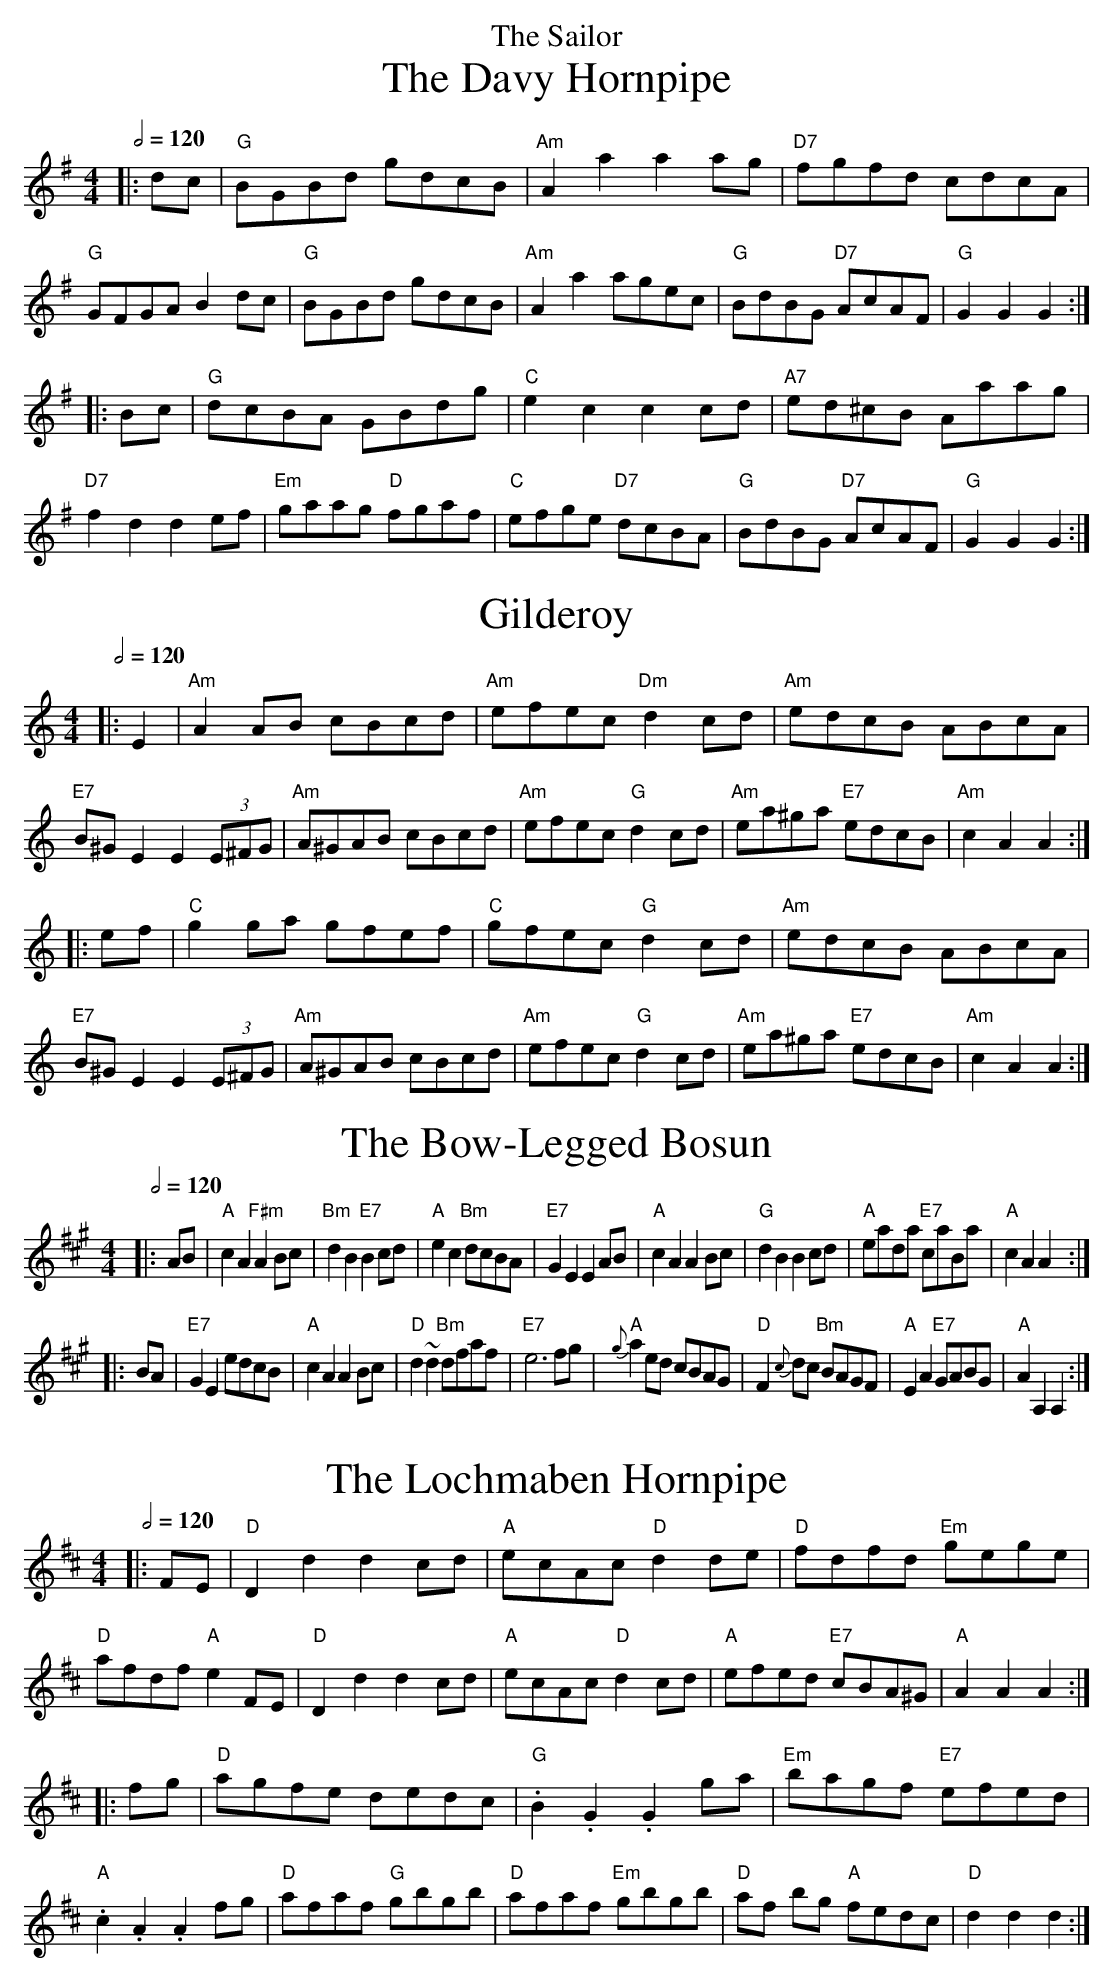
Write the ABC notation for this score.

X:1
T:The Sailor
T:The Davy Hornpipe
Q:1/2=120
M:4/4
L:1/8
K:G
|: dc | "G"BGBd gdcB | "Am"A2a2 a2ag | "D7"fgfd cdcA | "G"GFGA B2dc |\
"G"BGBd gdcB | "Am"A2a2 agec | "G"BdBG "D7"AcAF | "G"G2G2 G2 :|
|: Bc | "G"dcBA GBdg | "C"e2c2 c2cd | "A7"ed^cB Aaag | "D7"f2d2 d2ef |\
"Em"gaag "D"fgaf | "C"efge "D7"dcBA | "G"BdBG "D7"AcAF | "G"G2G2 G2 :|
T:Gilderoy
Q:1/2=120
M:4/4
L:1/8
K:Am
|: E2 | "Am"A2AB cBcd | "Am"efec "Dm"d2cd | "Am"edcB ABcA | "E7"B^GE2 E2(3E^FG |\
"Am"A^GAB cBcd | "Am"efec "G"d2cd | "Am"ea^ga "E7"edcB | "Am"c2A2 A2 :|
|: ef | "C"g2ga gfef | "C"gfec "G"d2cd | "Am"edcB ABcA | "E7"B^GE2 E2(3E^FG |\
"Am"A^GAB cBcd | "Am"efec "G"d2cd | "Am"ea^ga "E7"edcB | "Am"c2A2 A2 :|
T:The Bow-Legged Bosun
C:J.M. Hunter
Q:1/2=120
M:4/4
L:1/8
K:A
|: AB | "A"c2A2 "F#m"A2Bc | "Bm"d2B2 "E7"B2cd | "A"e2c2 "Bm"dcBA | "E7"G2E2 E2AB |\
"A"c2A2 A2Bc | "G"d2B2 B2cd | "A"eada "E7"caBa | "A"c2A2 A2 :|
|: BA | "E7"G2E2 edcB | "A"c2A2 A2 Bc | "D"d2~d2 "Bm"dfaf | "E7"e6 fg |\
"A"{g}a2ed cBAG | "D"F2{c}dc "Bm"BAGF | "A"E2A2 "E7"GABG | "A"A2A,2 A,2 :|
T:The Lochmaben Hornpipe
Q:1/2=120
M:4/4
L:1/8
K:D
|: FE | "D"D2 d2 d2 cd | "A"ecAc "D"d2 de | "D"fdfd "Em"gege | "D"afdf "A"e2 FE |\
"D"D2 d2 d2 cd | "A"ecAc "D"d2 cd | "A"efed "E7"cBA^G | "A"A2 A2 A2 :|
|: fg | "D"agfe dedc | "G".B2 .G2 .G2 ga | "Em"bagf "E7"efed | "A".c2 .A2 .A2 fg |\
"D"afaf "G"gbgb | "D"afaf "Em"gbgb | "D"af bg "A"fedc | "D"d2 d2 d2 :|
